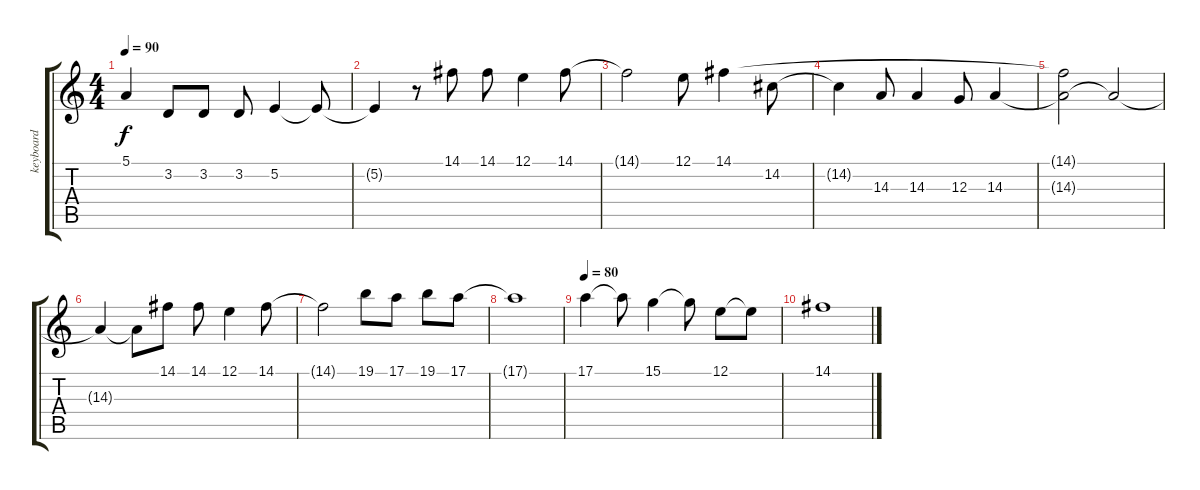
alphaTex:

\track ("keyboard" "keyboard") {instrument stringensemble1}
\staff {score tabs}
\tuning (E4 B3 G3 D3 A2 E2) {hide}
\ts (4 4)
\tempo 90
\clef g2
\ks c
5.1{t}.4{dy f} 3.2.8 3.2.8 3.2.8 5.2.4 5.2{t}.8 |
5.2{t}.4 r.8 14.1.8 14.1.8 12.1.4 14.1.8 |
14.1{t}.2 12.1.8 14.1.4 14.2.8 |
14.2{t}.4 14.3.8 14.3.4 12.3.8 14.3.4 |
(14.1{t} 14.3{t}).2 14.3{t}.2 |
14.3{t}.4 14.3{t}.8 14.1.8 14.1.8 12.1.4 14.1.8 |
14.1{t}.2 19.1.8 17.1.8 19.1.8 17.1.8 |
17.1{t}.1 |
\tempo 80
17.1.4 17.1{t}.8 15.1.4 15.1{t}.8 12.1.8 12.1{t}.8 |
14.1.1
